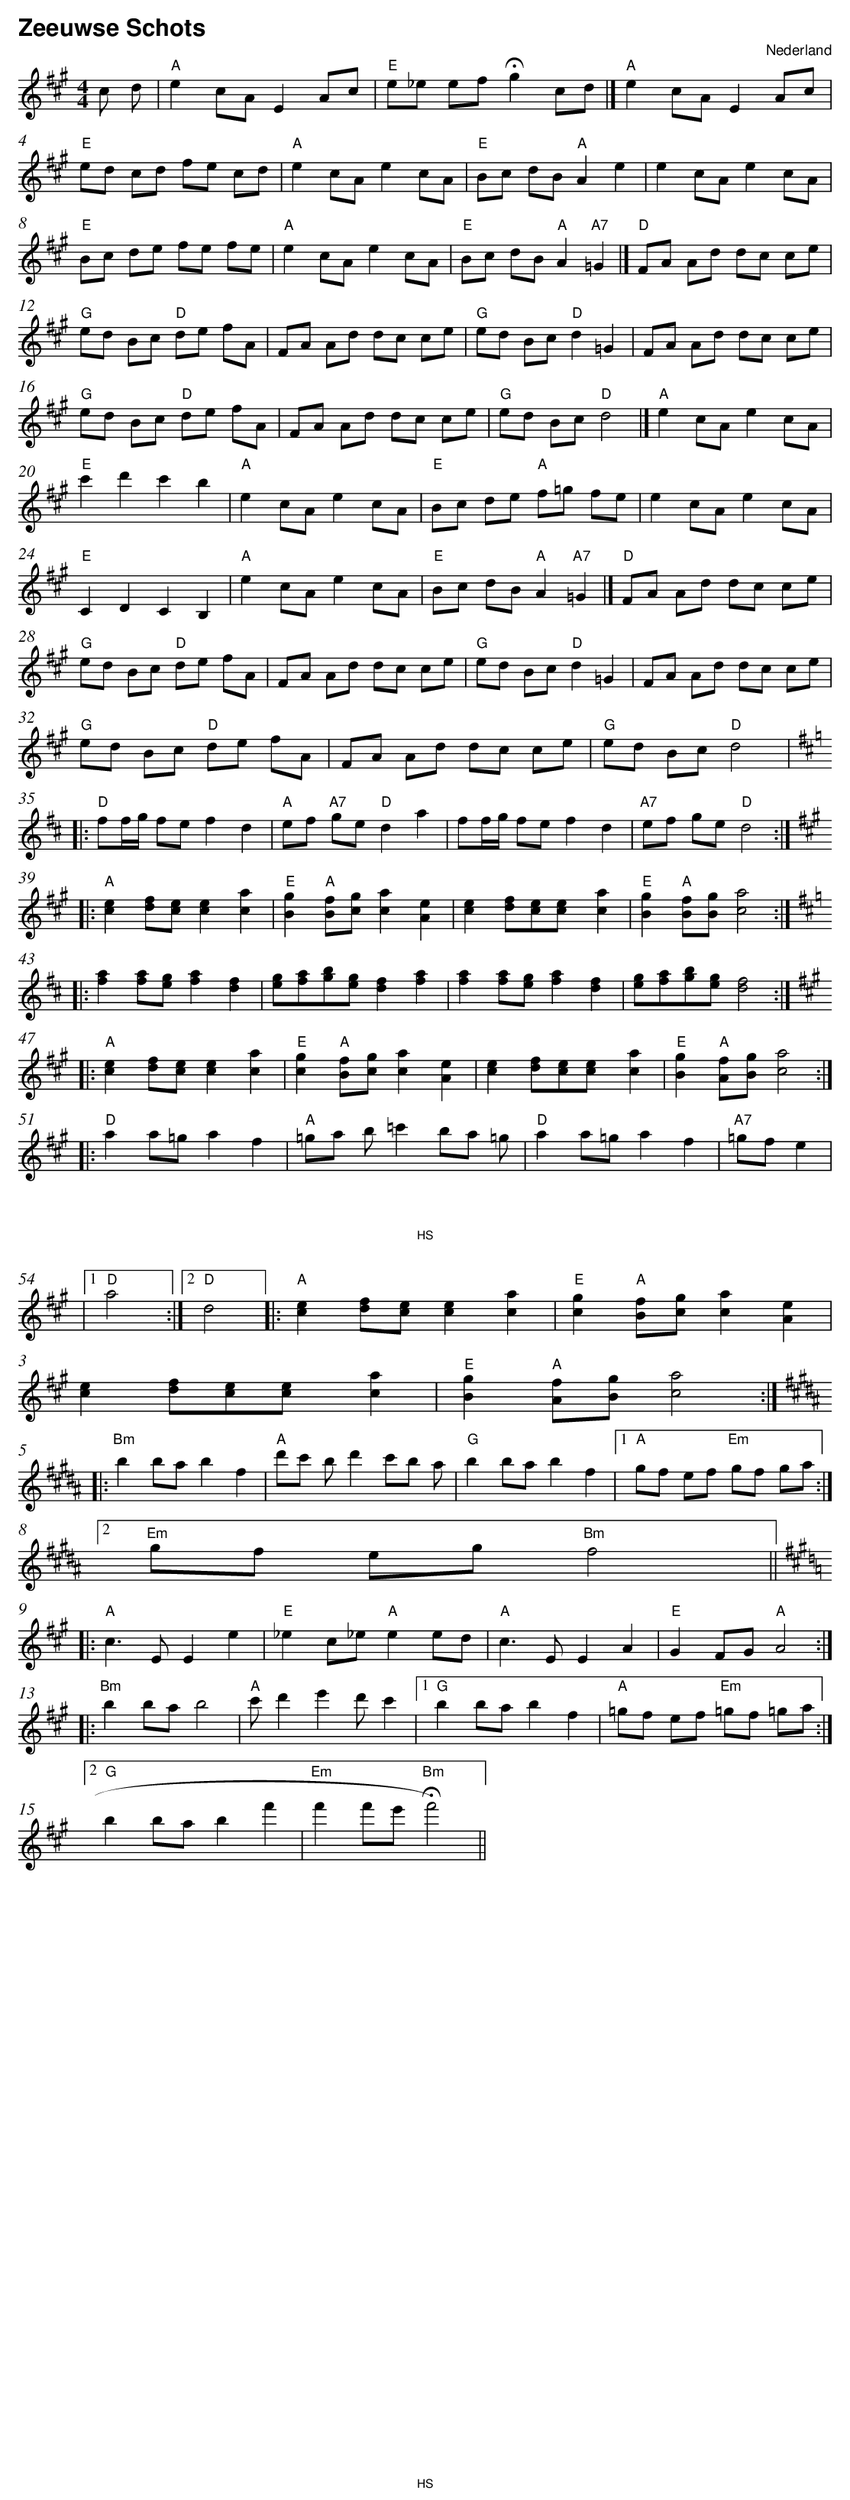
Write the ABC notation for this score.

X:1
T:Zeeuwse Schots
O:Nederland
M:4/4
L:1/8
Q:1/4=163
K:A
V:1
c d|"A" e2 cA E2 Ac |"E" e_e ef Hg2 cd |]"A" e2 cA E2 Ac |
"E" ed cd fe cd |"A" e2 cA e2 cA |"E" Bc dB "A" A2 e2 |e2 cA e2 cA |
"E" Bc de fe fe |"A" e2 cA e2 cA |"E" Bc dB "A" A2 "A7" =G2 |]"D" FA Ad dc ce |
"G" ed Bc "D" de fA |FA Ad dc ce |"G" ed Bc "D" d2 =G2 |FA Ad dc ce |
"G" ed Bc "D" de fA |FA Ad dc ce |"G" ed Bc "D" d4 |]"A" e2 cA e2 cA |
"E" c'2 d'2 c'2 b2 |"A" e2 cA e2 cA |"E" Bc de "A" f=g fe |e2 cA e2 cA |
"E" C2 D2 C2 B,2 |"A" e2 cA e2 cA |"E" Bc dB "A" A2 "A7" =G2 |]"D" FA Ad dc ce |
"G" ed Bc "D" de fA |FA Ad dc ce |"G" ed Bc "D" d2 =G2 |FA Ad dc ce |
"G" ed Bc "D" de fA |FA Ad dc ce |"G" ed Bc "D" d4  |:
K:D
"D" ff/g/ fe f2 d2 |"A" ef "A7" ge "D" d2 a2 |ff/g/ fe f2 d2 |"A7" ef ge "D" d4 :| |:
K:A
"A" [e2c2][fd][ec][e2c2][a2c2]|"E" [g2B2]"A" [fB][gc][a2c2][e2A2]|[e2c2][fd][ec][e2c][a2c2]|"E" [g2B2]"A" [fB][gB][a4c4]:| |:
K:D
[a2f2][af][ge][a2f2][f2d2]|[ge][af][bg][ge][f2d2][a2f2]|[a2f2][af][ge][a2f2][f2d2]|[ge][af][bg][ge][f4d4]:| |:
K:A
"A" [e2c2][fd][ec][e2c2][a2c2]|"E" [g2c2]"A" [fB][gc][a2c2][e2A2]|[e2c2][fd][ec][e2c][a2c2]|"E" [g2B2]"A" [fA][gB][a4c4]:| |:
"D" a2 a=g a2 f2 |"A" =ga b=c'2 ba =g|"D" a2 a=g a2 f2 |"A7" =gf e2 |
|1 "D" a4 :|2 "D" d4 || |:"A" [e2c2][fd][ec][e2c2][a2c2]|"E" [g2c2]"A" [fB][gc][a2c2][e2A2]|
[e2c2][fd][ec][e2c][a2c2]|"E" [g2B2]"A" [fA][gB][a4c4]:| |:
K:B
"Bm" b2 ba b2 f2 |"A" d'c' bd'2 c'b a|"G" b2 ba b2 f2 |1 "A" gf ef "Em" gf ga :|2
"Em" gf eg "Bm" f4 || |:
K:A
"A" c3 EE2 e2 |"E" _e2 c_e "A" e2 ed |"A" c3 EE2 A2 |"E" G2 FG "A" A4 :| |:
"Bm" b2 ba b4 |"A" c'd'2 e'2 d'c'2 |1 "G" b2 ba b2 f2 |"A" =gf ef "Em" =gf =ga :|2
"G" b2 ba b2 f'2 |"Em" f'2 f'e' "Bm" Hf'4) ||
